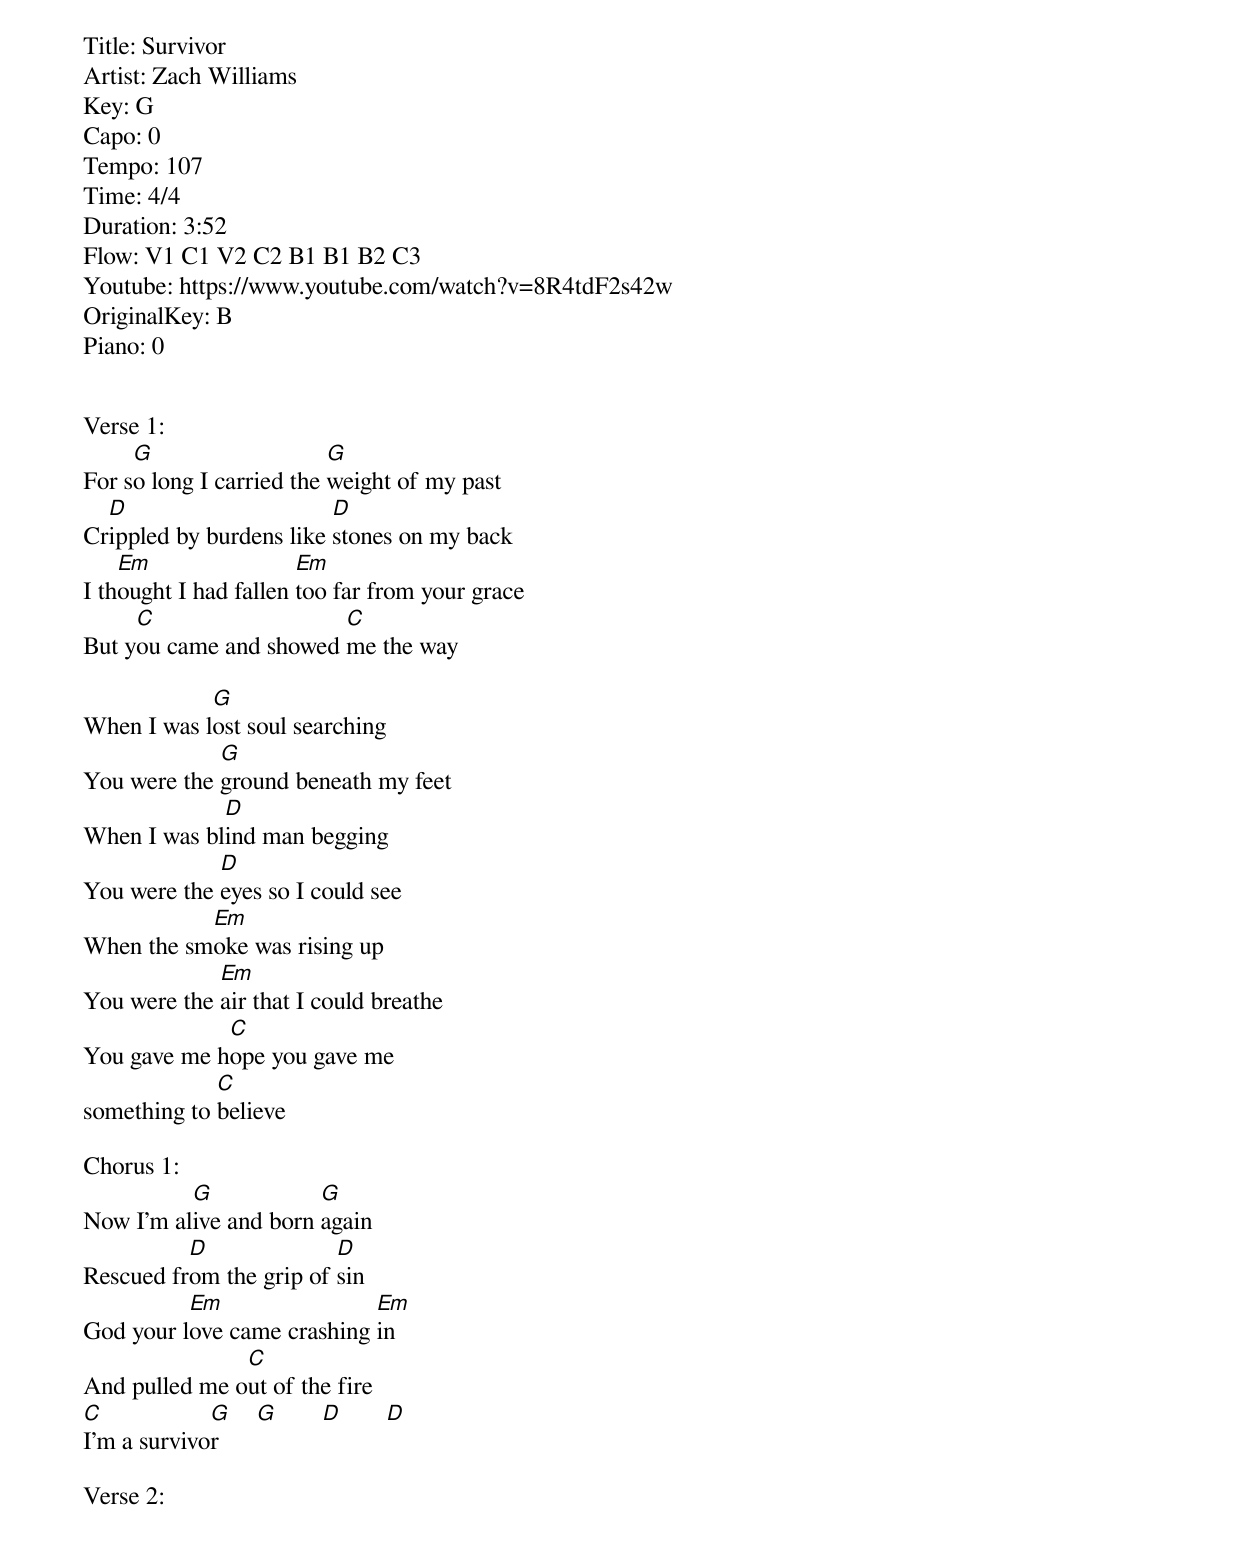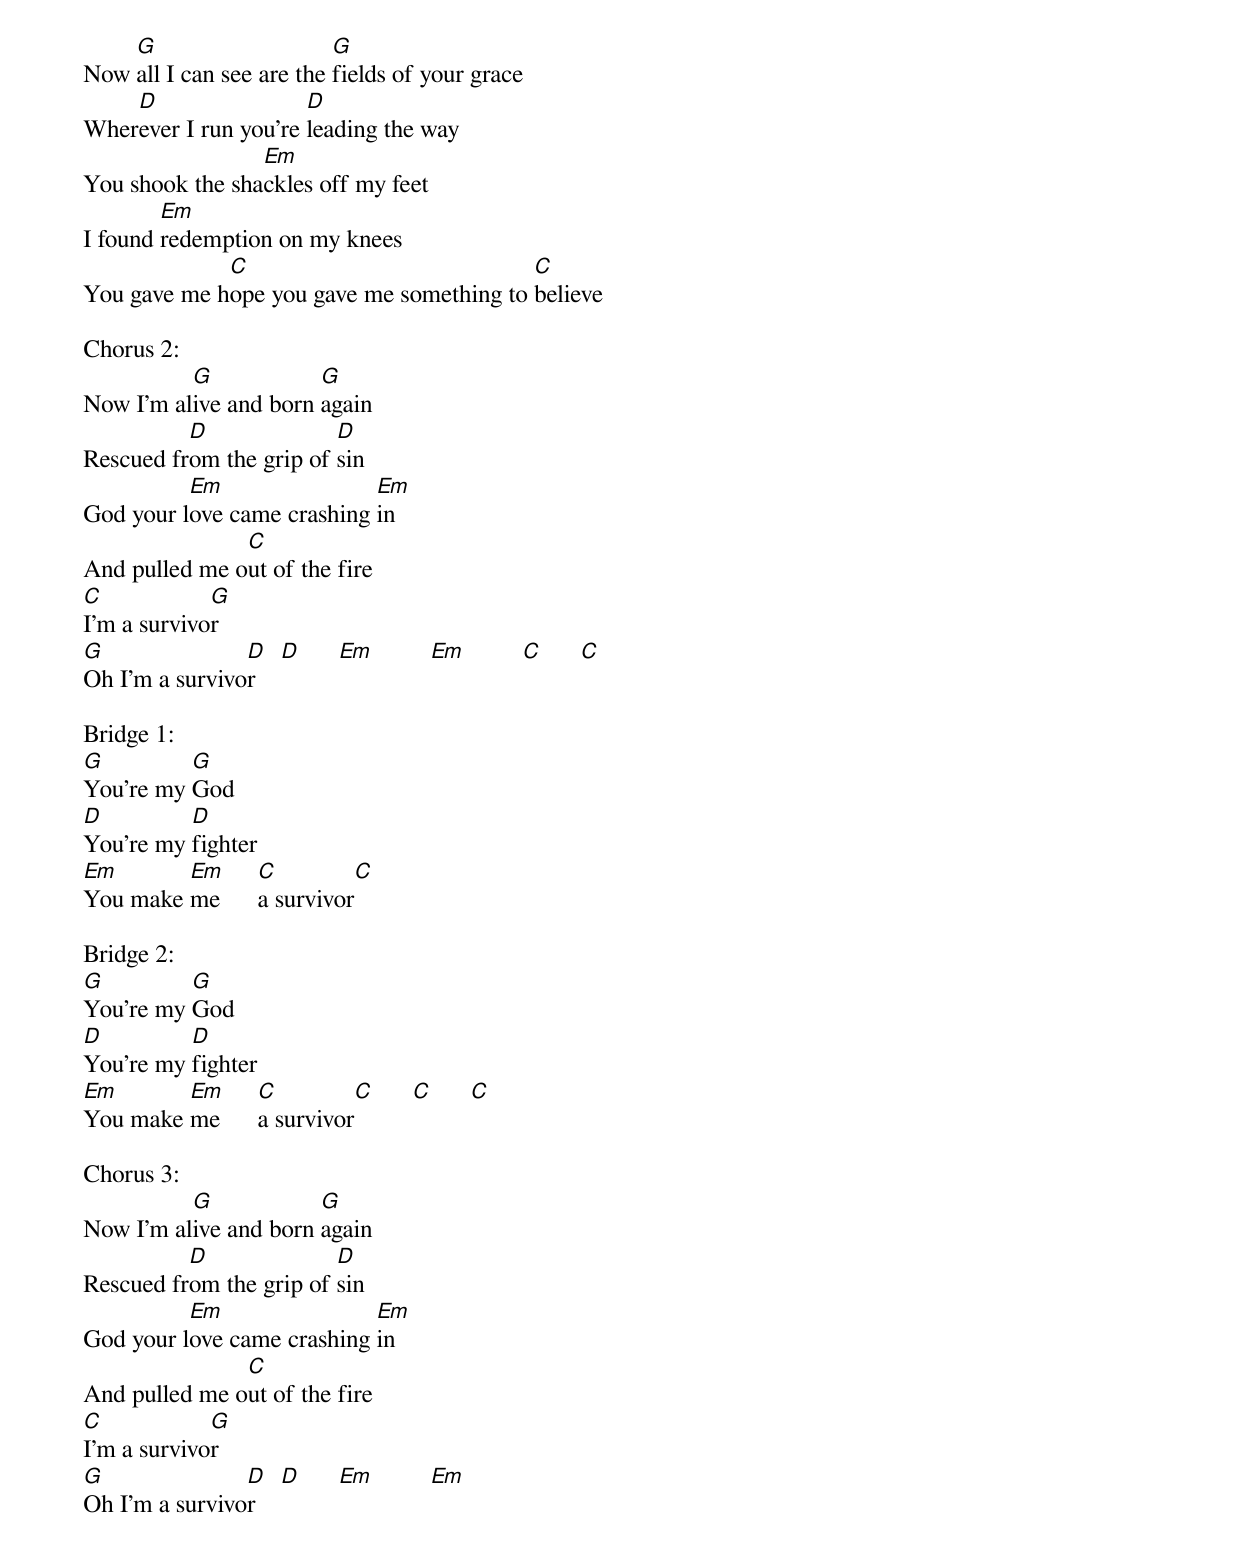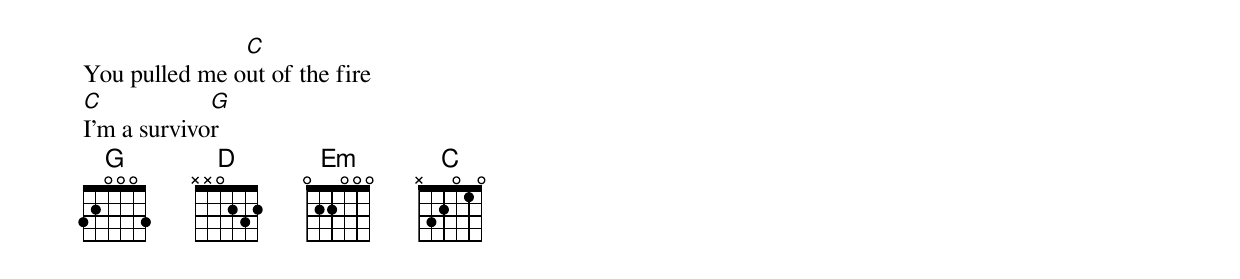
Title: Survivor
Artist: Zach Williams
Key: G
Capo: 0
Tempo: 107
Time: 4/4
Duration: 3:52
Flow: V1 C1 V2 C2 B1 B1 B2 C3
Youtube: https://www.youtube.com/watch?v=8R4tdF2s42w
OriginalKey: B
Piano: 0


Verse 1:
For s[G]o long I carried the [G]weight of my past
Cr[D]ippled by burdens like [D]stones on my back
I th[Em]ought I had fallen [Em]too far from your grace
But y[C]ou came and showed [C]me the way

When I was l[G]ost soul searching
You were the [G]ground beneath my feet
When I was bl[D]ind man begging
You were the [D]eyes so I could see
When the sm[Em]oke was rising up
You were the [Em]air that I could breathe
You gave me h[C]ope you gave me
something to [C]believe

Chorus 1:
Now I'm al[G]ive and born [G]again
Rescued fr[D]om the grip of [D]sin
God your l[Em]ove came crashing [Em]in
And pulled me o[C]ut of the fire
[C]I'm a survivo[G]r      [G]       [D]       [D]

Verse 2:
Now [G]all I can see are the [G]fields of your grace
Wher[D]ever I run you're [D]leading the way
You shook the sha[Em]ckles off my feet
I found [Em]redemption on my knees
You gave me h[C]ope you gave me something to [C]believe

Chorus 2:
Now I'm al[G]ive and born [G]again
Rescued fr[D]om the grip of [D]sin
God your l[Em]ove came crashing [Em]in
And pulled me o[C]ut of the fire
[C]I'm a survivo[G]r
[G]Oh I'm a survivo[D]r    [D]      [Em]         [Em]         [C]      [C]

Bridge 1:
[G]You're my [G]God
[D]You're my [D]fighter
[Em]You make [Em]me      [C]a survivor[C]

Bridge 2:
[G]You're my [G]God
[D]You're my [D]fighter
[Em]You make [Em]me      [C]a survivor[C]      [C]      [C]

Chorus 3:
Now I'm al[G]ive and born [G]again
Rescued fr[D]om the grip of [D]sin
God your l[Em]ove came crashing [Em]in
And pulled me o[C]ut of the fire
[C]I'm a survivo[G]r
[G]Oh I'm a survivo[D]r    [D]      [Em]         [Em]
You pulled me o[C]ut of the fire
[C]I'm a survivo[G]r
